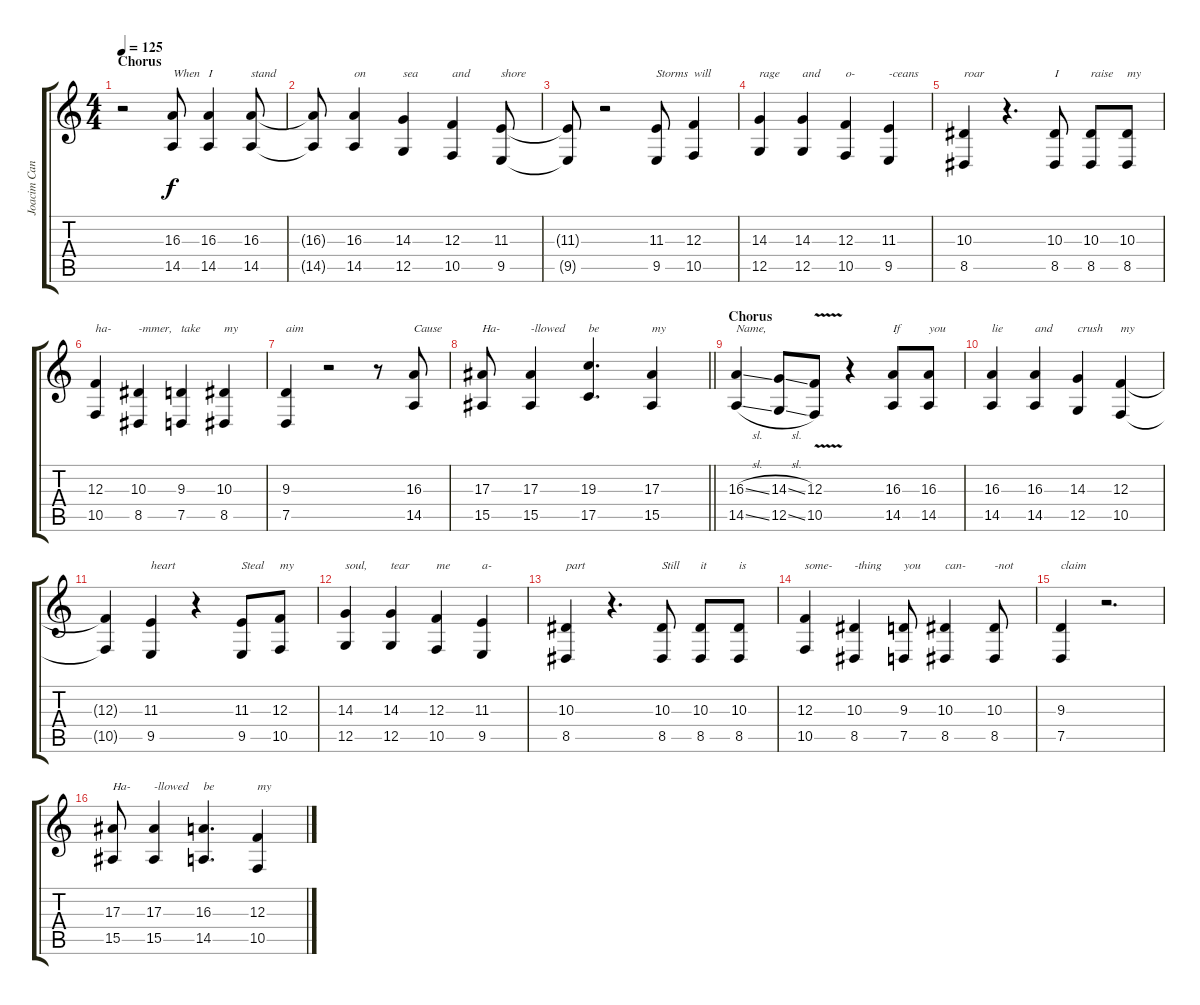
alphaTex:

\track ("Joacim Cans" "Joacim Can") {instrument lead1square}
\staff {score tabs}
\tuning (D4 A3 F3 C3 G2 D2) {hide}
\ts (4 4)
\section ("" "Chorus")
\tempo 125
\clef g2
\ks c
r.2{dy f} (16.3 14.5).8{txt "When"} (16.3 14.5).4{txt "I"} (16.3 14.5).8{txt "stand"} |
(16.3{t} 14.5{t}).8 (16.3 14.5).4{txt "on"} (14.3 12.5).4{txt "sea"} (12.3 10.5).4{txt "and"} (11.3 9.5).8{txt "shore"} |
(11.3{t} 9.5{t}).8 r.2 (11.3 9.5).8{txt "Storms"} (12.3 10.5).4{txt "will"} |
(14.3 12.5).4{txt "rage"} (14.3 12.5).4{txt "and"} (12.3 10.5).4{txt "o-"} (11.3 9.5).4{txt "-ceans"} |
(10.3 8.5).4{txt "roar"} r.4{d} (10.3 8.5).8{txt "I"} (10.3 8.5).8{txt "raise"} (10.3 8.5).8{txt "my"} |
(12.3 10.5).4{txt "ha-"} (10.3 8.5).4{txt "-mmer,"} (9.3 7.5).4{txt "take"} (10.3 8.5).4{txt "my"} |
(9.3 7.5).4{txt "aim"} r.2 r.8 (16.3 14.5).8{txt "Cause"} |
\barLineRight lightlight
(17.3 15.5).8{txt "Ha-"} (17.3 15.5).4{txt "-llowed"} (19.3 17.5).4{d txt "be"} (17.3 15.5).4{txt "my"} |
\section ("" "Chorus")
(16.3{sl} 14.5{sl}).4{txt "Name,"} (14.3{sl} 12.5{sl}).8 (12.3{v} 10.5{v}).8 r.4 (16.3 14.5).8{txt "If"} (16.3 14.5).8{txt "you"} |
(16.3 14.5).4{txt "lie"} (16.3 14.5).4{txt "and"} (14.3 12.5).4{txt "crush"} (12.3 10.5).4{txt "my"} |
(12.3{t} 10.5{t}).4 (11.3 9.5).4{txt "heart"} r.4 (11.3 9.5).8{txt "Steal"} (12.3 10.5).8{txt "my"} |
(14.3 12.5).4{txt "soul,"} (14.3 12.5).4{txt "tear"} (12.3 10.5).4{txt "me"} (11.3 9.5).4{txt "a-"} |
(10.3 8.5).4{txt "part"} r.4{d} (10.3 8.5).8{txt "Still"} (10.3 8.5).8{txt "it"} (10.3 8.5).8{txt "is"} |
(12.3 10.5).4{txt "some-"} (10.3 8.5).4{txt "-thing"} (9.3 7.5).8{txt "you"} (10.3 8.5).4{txt "can-"} (10.3 8.5).8{txt "-not"} |
(9.3 7.5).4{txt "claim"} r.2{d} |
(17.3 15.5).8{txt "Ha-"} (17.3 15.5).4{txt "-llowed"} (16.3 14.5).4{d txt "be"} (12.3 10.5).4{txt "my"}
